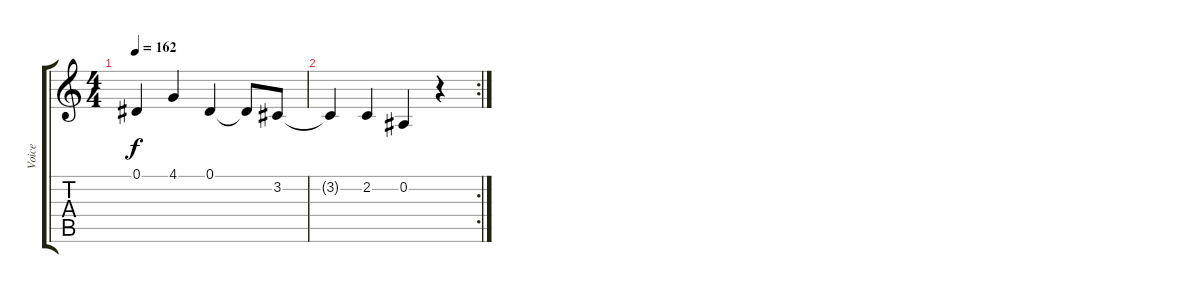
\track ("Voice" "Voice") {instrument lead2sawtooth}
\staff {score tabs}
\tuning (Eb4 Bb3 Gb3 Db3 Ab2 Eb2) {hide}
\ts (4 4)
\tempo 162
\clef g2
\ks c
0.1.4{dy f} 4.1.4 0.1.4 0.1{t}.8 3.2.8 |
\rc 2
3.2{t}.4 2.2.4 0.2.4 r.4
